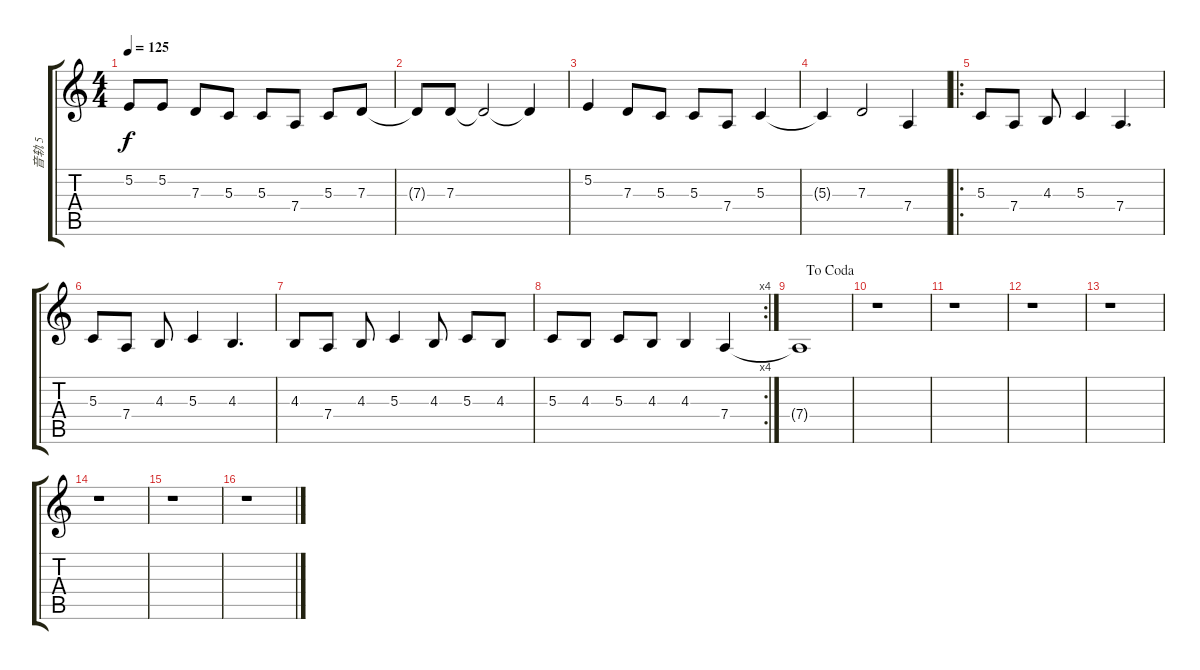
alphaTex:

\track ("音轨 5" "音轨 5") {solo instrument harmonica}
\staff {score tabs}
\tuning (E4 B3 G3 D3 A2 E2) {hide}
\ts (4 4)
\tempo 125
\clef g2
\ks c
5.2.8{dy f} 5.2.8 7.3.8 5.3.8 5.3.8 7.4.8 5.3.8 7.3.8 |
7.3{t}.8 7.3.8 7.3{t}.2 7.3{t}.4 |
5.2.4 7.3.8 5.3.8 5.3.8 7.4.8 5.3.4 |
5.3{t}.4 7.3.2 7.4.4 |
\ro
5.3.8 7.4.8 4.3.8 5.3.4 7.4.4{d} |
5.3.8 7.4.8 4.3.8 5.3.4 4.3.4{d} |
4.3.8 7.4.8 4.3.8 5.3.4 4.3.8 5.3.8 4.3.8 |
\rc 4
5.3.8 4.3.8 5.3.8 4.3.8 4.3.4 7.4.4 |
\jump dacoda
7.4{t}.1 |
r.1 |
r.1 |
r.1 |
r.1 |
r.1 |
r.1 |
r.1
